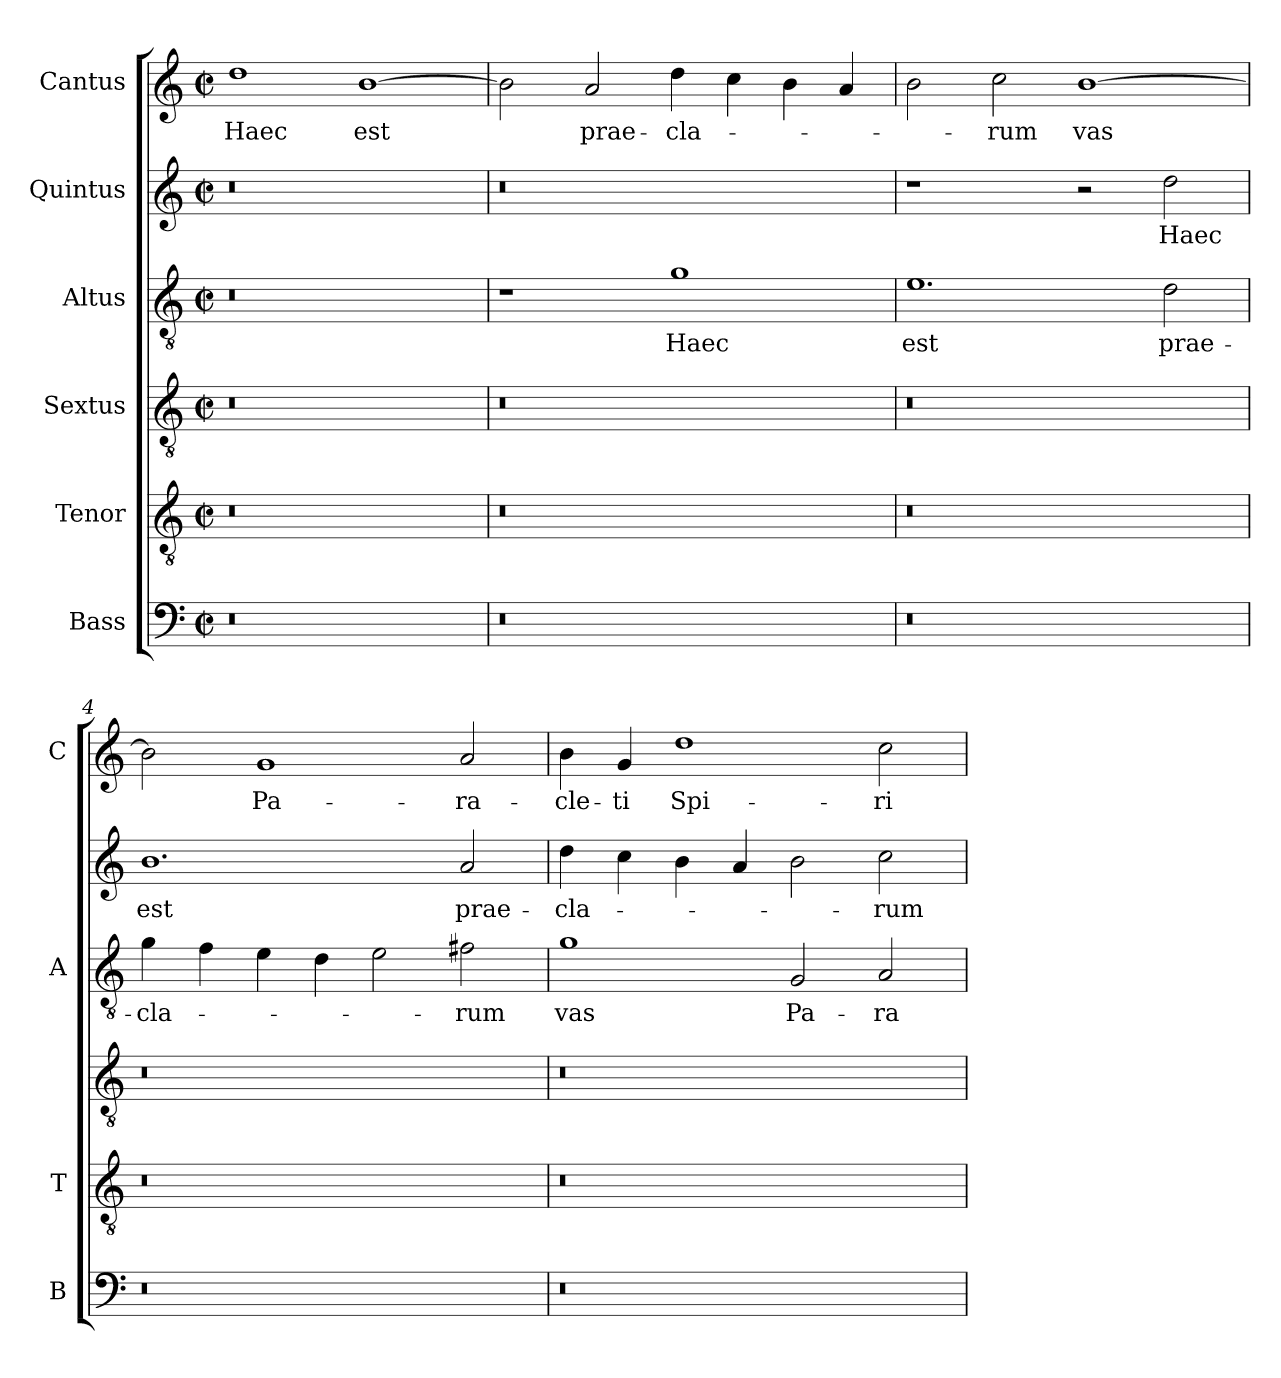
**kern	**kern	**kern	**kern	**text	**kern	**text	**kern	**text
*part6	*part5	*part4	*part3	*part3	*part2	*part2	*part1	*part1
*staff6	*staff5	*staff4	*staff3	*staff3	*staff2	*staff2	*staff1	*staff1
*I"Bass	*I"Tenor	*I"Sextus	*I"Altus	*	*I"Quintus	*	*I"Cantus	*
*I'B	*I'T	*	*I'A	*	*	*	*I'C	*
*clefF4	*clefGv2	*clefGv2	*clefGv2	*	*clefG2	*	*clefG2	*
*k[]	*k[]	*k[]	*k[]	*	*k[]	*	*k[]	*
*C:	*C:	*C:	*C:	*	*C:	*	*C:	*
*M2/2	*M2/2	*M2/2	*M2/2	*	*M2/2	*	*M2/2	*
*met(c|)	*met(c|)	*met(c|)	*met(c|)	*	*met(c|)	*	*met(c|)	*
=1	=1	=1	=1	=1	=1	=1	=1	=1
0r	0r	0r	0r	.	0r	.	1dd	Haec
.	.	.	.	.	.	.	[1b	est
=2	=2	=2	=2	=2	=2	=2	=2	=2
0r	0r	0r	1r	.	0r	.	2b\]	.
.	.	.	.	.	.	.	2a/	prae-
.	.	.	1g	Haec	.	.	4dd\	-cla-
.	.	.	.	.	.	.	4cc\	.
.	.	.	.	.	.	.	4b\	.
.	.	.	.	.	.	.	4a/	.
=3	=3	=3	=3	=3	=3	=3	=3	=3
0r	0r	0r	1.e	est	1r	.	2b\	.
.	.	.	.	.	.	.	2cc\	-rum
.	.	.	.	.	2r	.	[1b	vas
.	.	.	2d\	prae-	2dd\	Haec	.	.
!!LO:LB:g=z
=4	=4	=4	=4	=4	=4	=4	=4	=4
0r	0r	0r	4g\	-cla-	1.b	est	2b\]	.
.	.	.	4f\	.	.	.	.	.
.	.	.	4e\	.	.	.	1g	Pa-
.	.	.	4d\	.	.	.	.	.
.	.	.	2e\	.	.	.	.	.
.	.	.	2f#X\	-rum	2a/	prae-	2a/	-ra-
=5	=5	=5	=5	=5	=5	=5	=5	=5
0r	0r	0r	1g	vas	4dd\	-cla-	4b\	-cle-
.	.	.	.	.	4cc\	.	4g/	-ti
.	.	.	.	.	4b\	.	1dd	Spi-
.	.	.	.	.	4a/	.	.	.
.	.	.	2G/	Pa-	2b\	.	.	.
.	.	.	2A/	-ra-	2cc\	-rum	2cc\	-ri-
=	=	=	=	=	=	=	=	=
*-	*-	*-	*-	*-	*-	*-	*-	*-
